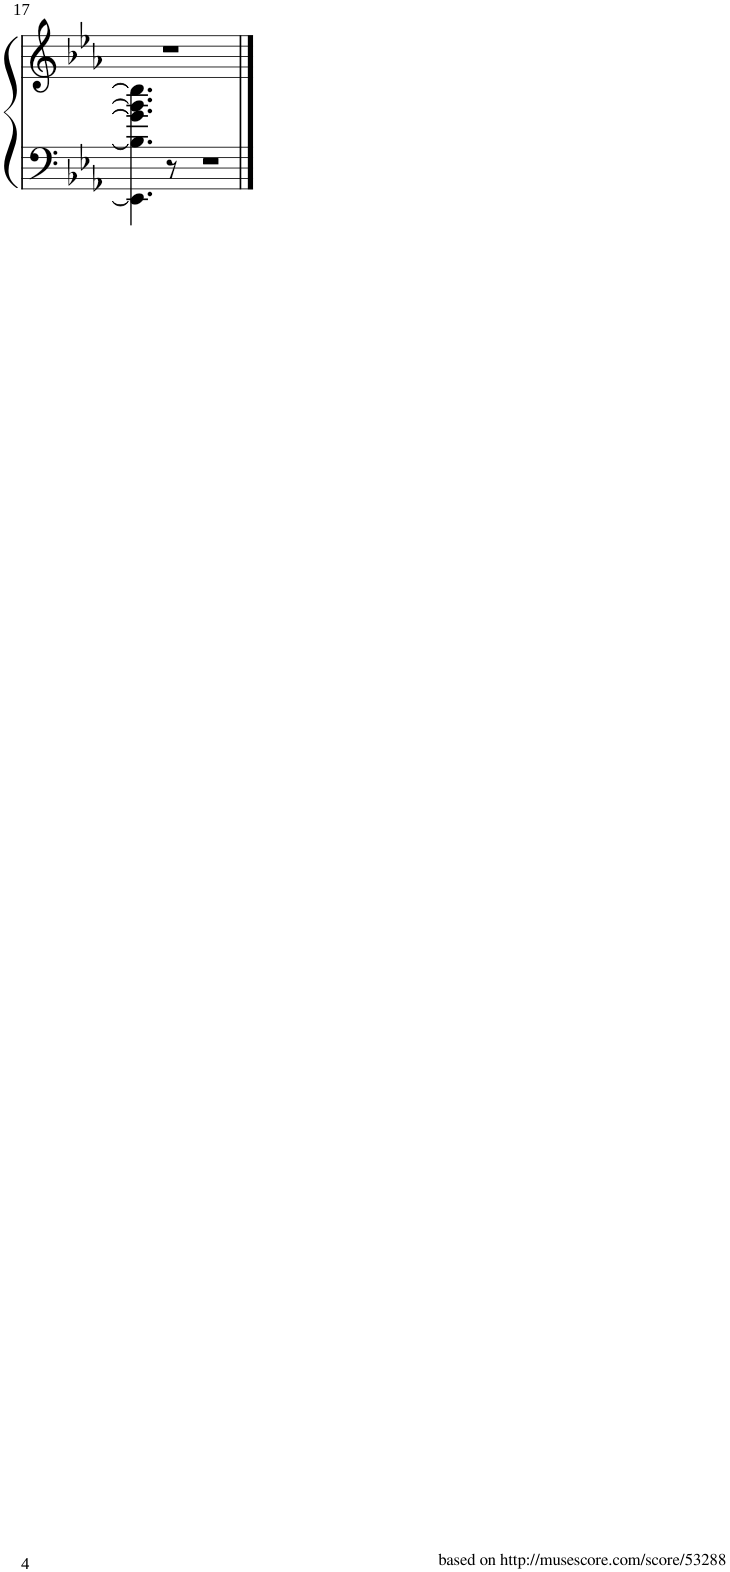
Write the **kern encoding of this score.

**kern	**kern
*part1	*part1
*staff2	*staff1
*I"Piano	*
*I'Pno	*
!!LO:PB:g=z
*clefF4	*clefG2
*k[b-e-a-]	*k[b-e-a-]
*M12/8	*M12/8
=17	=17
4.EE-\] 4.B-\] 4.g\] 4.b-\] 4.ee-\]	1.r
8r	.
1r	.
==	==
*-	*-
